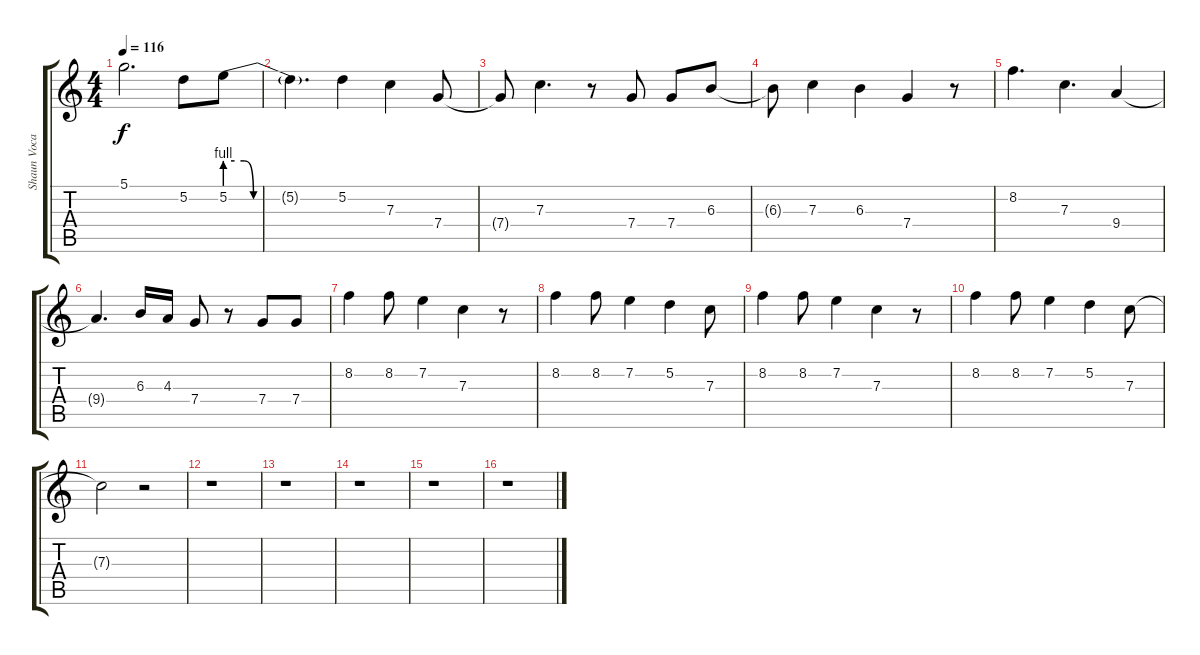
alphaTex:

\track ("Shaun Vocals" "Shaun Voca") {instrument overdrivenguitar}
\staff {score tabs}
\tuning (D4 A3 F3 C3 G2 C2) {hide}
\ts (4 4)
\tempo 116
\clef g2
\ks c
5.1.2{d dy f} 5.2.8 5.2{be (custom 0 4 5 4 10 4 15 0 30 0 60 0)}.8 |
5.2{t}.4{d} 5.2.4 7.3.4 7.4.8 |
7.4{t}.8 7.3.4{d} r.8 7.4.8 7.4.8 6.3.8 |
6.3{t}.8 7.3.4 6.3.4 7.4.4 r.8 |
8.2.4{d} 7.3.4{d} 9.4.4 |
9.4{t}.4{d} 6.3.16 4.3.16 7.4.8 r.8 7.4.8 7.4.8 |
8.2.4 8.2.8 7.2.4 7.3.4 r.8 |
8.2.4 8.2.8 7.2.4 5.2.4 7.3.8 |
8.2.4 8.2.8 7.2.4 7.3.4 r.8 |
8.2.4 8.2.8 7.2.4 5.2.4 7.3.8 |
7.3{t}.2 r.2 |
r.1 |
r.1 |
r.1 |
r.1 |
r.1
